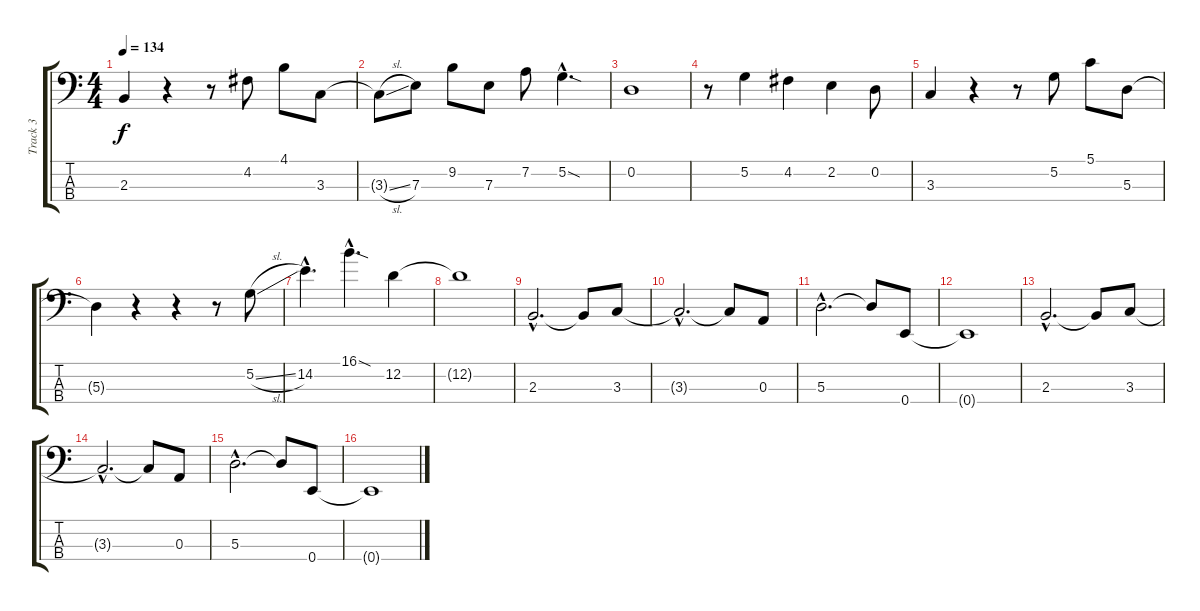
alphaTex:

\track ("Track 3" "Track 3") {instrument electricbassfinger}
\staff {score tabs}
\tuning (G2 D2 A1 E1) {hide}
\ts (4 4)
\tempo 134
\clef f4
\ks c
2.3.4{dy f} r.4 r.8 4.2.8 4.1.8 3.3.8 |
3.3{sl t}.8 7.3.8 9.2.8 7.3.8 7.2.8 5.2{sod hac}.4{d} |
0.2.1 |
r.8 5.2.4 4.2.4 2.2.4 0.2.8 |
3.3.4 r.4 r.8 5.2.8 5.1.8 5.3.8 |
5.3{t}.4 r.4 r.4 r.8 5.2{sl}.8 |
14.2{hac}.4{d} 16.1{sod hac}.4{d} 12.2.4 |
12.2{t}.1 |
2.3{hac}.2{d} 2.3{t}.8 3.3.8 |
3.3{hac t}.2{d} 3.3{t}.8 0.3.8 |
5.3{hac}.2{d} 5.3{t}.8 0.4.8 |
0.4{t}.1 |
2.3{hac}.2{d} 2.3{t}.8 3.3.8 |
3.3{hac t}.2{d} 3.3{t}.8 0.3.8 |
5.3{hac}.2{d} 5.3{t}.8 0.4.8 |
0.4{t}.1
